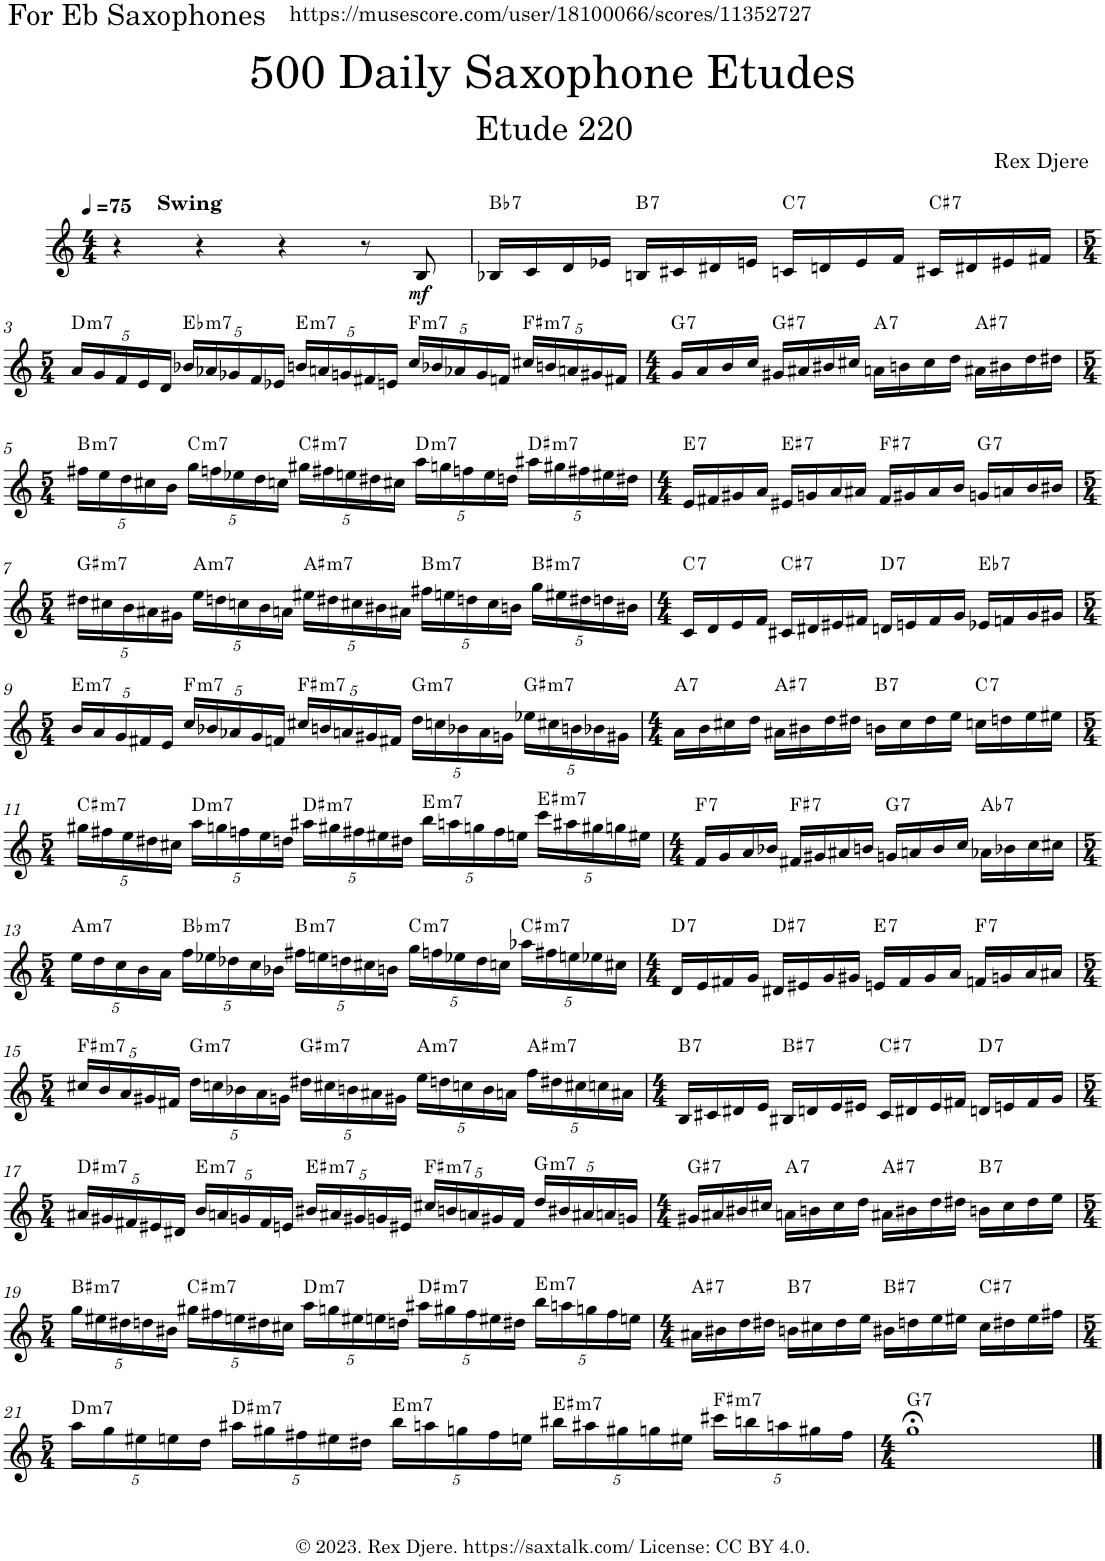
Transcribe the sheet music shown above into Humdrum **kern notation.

**kern	**dynam	**harte
*part1	*part1	*part1
*staff1	*staff1	*
*I"Alto Saxophone	*	*
*I'A. Sax.	*	*
*clefG2	*	*
*Trd5c9	*	*
*k[]	*	*
*M4/4	*	*
*MM75	*	*
=1	=1	=1
!LO:TX:a:B:t=Swing	!	!
4r	.	.
4r	.	.
4r	.	.
8r	.	.
!	!LO:DY:b	!
8B/	mf	.
=2	=2	=2
!	!	!LO:H:kt=7
16B-X/LL	.	Bb:7
16c/	.	.
16d/	.	.
16e-X/JJ	.	.
!	!	!LO:H:kt=7
16Bn/LL	.	B:7
16c#X/	.	.
16d#X/	.	.
16en/JJ	.	.
!	!	!LO:H:kt=7
16cn/LL	.	C:7
16dn/	.	.
16e/	.	.
16f/JJ	.	.
!	!	!LO:H:kt=7
16c#X/LL	.	C#:7
16d#X/	.	.
16e#X/	.	.
16f#X/JJ	.	.
!!LO:LB:g=z
=3	=3	=3
*M5/4	*	*
*Xbrackettup	*	*
!	!	!LO:H:kt=m7
20a/LL	.	D:min7
20g/	.	.
20f/	.	.
20e/	.	.
20d/JJ	.	.
!	!	!LO:H:kt=m7
20b-X/LL	.	Eb:min7
20a-X/	.	.
20g-X/	.	.
20f/	.	.
20e-X/JJ	.	.
!	!	!LO:H:kt=m7
20bn/LL	.	E:min7
20an/	.	.
20gn/	.	.
20f#X/	.	.
20en/JJ	.	.
!	!	!LO:H:kt=m7
20cc/LL	.	F:min7
20b-X/	.	.
20a-X/	.	.
20g/	.	.
20fn/JJ	.	.
!	!	!LO:H:kt=m7
20cc#X/LL	.	F#:min7
20bn/	.	.
20an/	.	.
20g#X/	.	.
20f#X/JJ	.	.
=4	=4	=4
*M4/4	*	*
!	!	!LO:H:kt=7
16g/LL	.	G:7
16a/	.	.
16b/	.	.
16cc/JJ	.	.
!	!	!LO:H:kt=7
16g#X/LL	.	G#:7
16a#X/	.	.
16b#X/	.	.
16cc#X/JJ	.	.
!	!	!LO:H:kt=7
16an\LL	.	A:7
16bn\	.	.
16cc#\	.	.
16dd\JJ	.	.
!	!	!LO:H:kt=7
16a#X\LL	.	A#:7
16b#X\	.	.
16dd\	.	.
16dd#X\JJ	.	.
!!LO:LB:g=z
=5	=5	=5
*M5/4	*	*
!	!	!LO:H:kt=m7
20ff#X\LL	.	B:min7
20ee\	.	.
20dd\	.	.
20cc#X\	.	.
20b\JJ	.	.
!	!	!LO:H:kt=m7
20gg\LL	.	C:min7
20ffn\	.	.
20ee-X\	.	.
20dd\	.	.
20ccn\JJ	.	.
!	!	!LO:H:kt=m7
20gg#X\LL	.	C#:min7
20ff#X\	.	.
20een\	.	.
20dd#X\	.	.
20cc#X\JJ	.	.
!	!	!LO:H:kt=m7
20aa\LL	.	D:min7
20ggn\	.	.
20ffn\	.	.
20ee\	.	.
20ddn\JJ	.	.
!	!	!LO:H:kt=m7
20aa#X\LL	.	D#:min7
20gg#X\	.	.
20ff#X\	.	.
20ee#X\	.	.
20dd#X\JJ	.	.
=6	=6	=6
*M4/4	*	*
!	!	!LO:H:kt=7
16e/LL	.	E:7
16f#X/	.	.
16g#X/	.	.
16a/JJ	.	.
!	!	!LO:H:kt=7
16e#X/LL	.	E#:7
16gn/	.	.
16a/	.	.
16a#X/JJ	.	.
!	!	!LO:H:kt=7
16f#/LL	.	F#:7
16g#X/	.	.
16a#/	.	.
16b/JJ	.	.
!	!	!LO:H:kt=7
16gn/LL	.	G:7
16an/	.	.
16b/	.	.
16b#X/JJ	.	.
!!LO:LB:g=z
=7	=7	=7
*M5/4	*	*
!	!	!LO:H:kt=m7
20dd#X\LL	.	G#:min7
20cc#X\	.	.
20b\	.	.
20a#X\	.	.
20g#X\JJ	.	.
!	!	!LO:H:kt=m7
20ee\LL	.	A:min7
20ddn\	.	.
20ccn\	.	.
20b\	.	.
20an\JJ	.	.
!	!	!LO:H:kt=m7
20ee#X\LL	.	A#:min7
20dd#X\	.	.
20cc#X\	.	.
20b#X\	.	.
20a#X\JJ	.	.
!	!	!LO:H:kt=m7
20ff#X\LL	.	B:min7
20een\	.	.
20ddn\	.	.
20cc#\	.	.
20bn\JJ	.	.
!	!	!LO:H:kt=m7
20gg\LL	.	B#:min7
20ee#X\	.	.
20dd#X\	.	.
20ddn\	.	.
20b#X\JJ	.	.
=8	=8	=8
*M4/4	*	*
!	!	!LO:H:kt=7
16c/LL	.	C:7
16d/	.	.
16e/	.	.
16f/JJ	.	.
!	!	!LO:H:kt=7
16c#X/LL	.	C#:7
16d#X/	.	.
16e#X/	.	.
16f#X/JJ	.	.
!	!	!LO:H:kt=7
16dn/LL	.	D:7
16en/	.	.
16f#/	.	.
16g/JJ	.	.
!	!	!LO:H:kt=7
16e-X/LL	.	Eb:7
16fn/	.	.
16g/	.	.
16g#X/JJ	.	.
!!LO:LB:g=z
=9	=9	=9
*M5/4	*	*
!	!	!LO:H:kt=m7
20b/LL	.	E:min7
20a/	.	.
20g/	.	.
20f#X/	.	.
20e/JJ	.	.
!	!	!LO:H:kt=m7
20cc/LL	.	F:min7
20b-X/	.	.
20a-X/	.	.
20g/	.	.
20fn/JJ	.	.
!	!	!LO:H:kt=m7
20cc#X/LL	.	F#:min7
20bn/	.	.
20an/	.	.
20g#X/	.	.
20f#X/JJ	.	.
!	!	!LO:H:kt=m7
20dd\LL	.	G:min7
20ccn\	.	.
20b-X\	.	.
20a\	.	.
20gn\JJ	.	.
!	!	!LO:H:kt=m7
20ee-X\LL	.	G#:min7
20cc#X\	.	.
20bn\	.	.
20b-X\	.	.
20g#X\JJ	.	.
=10	=10	=10
*M4/4	*	*
!	!	!LO:H:kt=7
16a\LL	.	A:7
16b\	.	.
16cc#X\	.	.
16dd\JJ	.	.
!	!	!LO:H:kt=7
16a#X\LL	.	A#:7
16b#X\	.	.
16dd\	.	.
16dd#X\JJ	.	.
!	!	!LO:H:kt=7
16bn\LL	.	B:7
16cc#\	.	.
16dd#\	.	.
16ee\JJ	.	.
!	!	!LO:H:kt=7
16ccn\LL	.	C:7
16ddn\	.	.
16ee\	.	.
16ee#X\JJ	.	.
!!LO:LB:g=z
=11	=11	=11
*M5/4	*	*
!	!	!LO:H:kt=m7
20gg#X\LL	.	C#:min7
20ff#X\	.	.
20ee\	.	.
20dd#X\	.	.
20cc#X\JJ	.	.
!	!	!LO:H:kt=m7
20aa\LL	.	D:min7
20ggn\	.	.
20ffn\	.	.
20ee\	.	.
20ddn\JJ	.	.
!	!	!LO:H:kt=m7
20aa#X\LL	.	D#:min7
20gg#X\	.	.
20ff#X\	.	.
20ee#X\	.	.
20dd#X\JJ	.	.
!	!	!LO:H:kt=m7
20bb\LL	.	E:min7
20aan\	.	.
20ggn\	.	.
20ff#\	.	.
20een\JJ	.	.
!	!	!LO:H:kt=m7
20ccc\LL	.	E#:min7
20aa#X\	.	.
20gg#X\	.	.
20ggn\	.	.
20ee#X\JJ	.	.
=12	=12	=12
*M4/4	*	*
!	!	!LO:H:kt=7
16f/LL	.	F:7
16g/	.	.
16a/	.	.
16b-X/JJ	.	.
!	!	!LO:H:kt=7
16f#X/LL	.	F#:7
16g#X/	.	.
16a#X/	.	.
16bn/JJ	.	.
!	!	!LO:H:kt=7
16gn/LL	.	G:7
16an/	.	.
16b/	.	.
16cc/JJ	.	.
!	!	!LO:H:kt=7
16a-X\LL	.	Ab:7
16b-X\	.	.
16cc\	.	.
16cc#X\JJ	.	.
!!LO:LB:g=z
=13	=13	=13
*M5/4	*	*
!	!	!LO:H:kt=m7
20ee\LL	.	A:min7
20dd\	.	.
20cc\	.	.
20b\	.	.
20a\JJ	.	.
!	!	!LO:H:kt=m7
20ff\LL	.	Bb:min7
20ee-X\	.	.
20dd-X\	.	.
20cc\	.	.
20b-X\JJ	.	.
!	!	!LO:H:kt=m7
20ff#X\LL	.	B:min7
20een\	.	.
20ddn\	.	.
20cc#X\	.	.
20bn\JJ	.	.
!	!	!LO:H:kt=m7
20gg\LL	.	C:min7
20ffn\	.	.
20ee-X\	.	.
20dd\	.	.
20ccn\JJ	.	.
!	!	!LO:H:kt=m7
20aa-X\LL	.	C#:min7
20ff#X\	.	.
20een\	.	.
20ee-X\	.	.
20cc#X\JJ	.	.
=14	=14	=14
*M4/4	*	*
!	!	!LO:H:kt=7
16d/LL	.	D:7
16e/	.	.
16f#X/	.	.
16g/JJ	.	.
!	!	!LO:H:kt=7
16d#X/LL	.	D#:7
16e#X/	.	.
16g/	.	.
16g#X/JJ	.	.
!	!	!LO:H:kt=7
16en/LL	.	E:7
16f#/	.	.
16g#/	.	.
16a/JJ	.	.
!	!	!LO:H:kt=7
16fn/LL	.	F:7
16gn/	.	.
16a/	.	.
16a#X/JJ	.	.
!!LO:LB:g=z
=15	=15	=15
*M5/4	*	*
!	!	!LO:H:kt=m7
20cc#X/LL	.	F#:min7
20b/	.	.
20a/	.	.
20g#X/	.	.
20f#X/JJ	.	.
!	!	!LO:H:kt=m7
20dd\LL	.	G:min7
20ccn\	.	.
20b-X\	.	.
20a\	.	.
20gn\JJ	.	.
!	!	!LO:H:kt=m7
20dd#X\LL	.	G#:min7
20cc#X\	.	.
20bn\	.	.
20a#X\	.	.
20g#X\JJ	.	.
!	!	!LO:H:kt=m7
20ee\LL	.	A:min7
20ddn\	.	.
20ccn\	.	.
20b\	.	.
20an\JJ	.	.
!	!	!LO:H:kt=m7
20ff\LL	.	A#:min7
20dd#X\	.	.
20cc#X\	.	.
20ccn\	.	.
20a#X\JJ	.	.
=16	=16	=16
*M4/4	*	*
!	!	!LO:H:kt=7
16B/LL	.	B:7
16c#X/	.	.
16d#X/	.	.
16e/JJ	.	.
!	!	!LO:H:kt=7
16B#X/LL	.	B#:7
16dn/	.	.
16e/	.	.
16e#X/JJ	.	.
!	!	!LO:H:kt=7
16c#/LL	.	C#:7
16d#X/	.	.
16e#/	.	.
16f#X/JJ	.	.
!	!	!LO:H:kt=7
16dn/LL	.	D:7
16en/	.	.
16f#/	.	.
16g/JJ	.	.
!!LO:LB:g=z
=17	=17	=17
*M5/4	*	*
!	!	!LO:H:kt=m7
20a#X/LL	.	D#:min7
20g#X/	.	.
20f#X/	.	.
20e#X/	.	.
20d#X/JJ	.	.
!	!	!LO:H:kt=m7
20b/LL	.	E:min7
20an/	.	.
20gn/	.	.
20f#/	.	.
20en/JJ	.	.
!	!	!LO:H:kt=m7
20b#X/LL	.	E#:min7
20a#X/	.	.
20g#X/	.	.
20gn/	.	.
20e#X/JJ	.	.
!	!	!LO:H:kt=m7
20cc#X/LL	.	F#:min7
20bn/	.	.
20an/	.	.
20g#X/	.	.
20f#/JJ	.	.
!	!	!LO:H:kt=m7
20dd/LL	.	G:min7
20b#X/	.	.
20a#X/	.	.
20an/	.	.
20gn/JJ	.	.
=18	=18	=18
*M4/4	*	*
!	!	!LO:H:kt=7
16g#X/LL	.	G#:7
16a#X/	.	.
16b#X/	.	.
16cc#X/JJ	.	.
!	!	!LO:H:kt=7
16an\LL	.	A:7
16bn\	.	.
16cc#\	.	.
16dd\JJ	.	.
!	!	!LO:H:kt=7
16a#X\LL	.	A#:7
16b#X\	.	.
16dd\	.	.
16dd#X\JJ	.	.
!	!	!LO:H:kt=7
16bn\LL	.	B:7
16cc#\	.	.
16dd#\	.	.
16ee\JJ	.	.
!!LO:LB:g=z
=19	=19	=19
*M5/4	*	*
!	!	!LO:H:kt=m7
20gg\LL	.	B#:min7
20ee#X\	.	.
20dd#X\	.	.
20ddn\	.	.
20b#X\JJ	.	.
!	!	!LO:H:kt=m7
20gg#X\LL	.	C#:min7
20ff#X\	.	.
20een\	.	.
20dd#X\	.	.
20cc#X\JJ	.	.
!	!	!LO:H:kt=m7
20aa\LL	.	D:min7
20ggn\	.	.
20ee#X\	.	.
20een\	.	.
20ddn\JJ	.	.
!	!	!LO:H:kt=m7
20aa#X\LL	.	D#:min7
20gg#X\	.	.
20ff#\	.	.
20ee#X\	.	.
20dd#X\JJ	.	.
!	!	!LO:H:kt=m7
20bb\LL	.	E:min7
20aan\	.	.
20ggn\	.	.
20ff#\	.	.
20een\JJ	.	.
=20	=20	=20
*M4/4	*	*
!	!	!LO:H:kt=7
16a#X\LL	.	A#:7
16b#X\	.	.
16dd\	.	.
16dd#X\JJ	.	.
!	!	!LO:H:kt=7
16bn\LL	.	B:7
16cc#X\	.	.
16dd#\	.	.
16ee\JJ	.	.
!	!	!LO:H:kt=7
16b#X\LL	.	B#:7
16ddn\	.	.
16ee\	.	.
16ee#X\JJ	.	.
!	!	!LO:H:kt=7
16cc#\LL	.	C#:7
16dd#X\	.	.
16ee#\	.	.
16ff#X\JJ	.	.
!!LO:LB:g=z
=21	=21	=21
*M5/4	*	*
!	!	!LO:H:kt=m7
20aa\LL	.	D:min7
20gg\	.	.
20ee#X\	.	.
20een\	.	.
20dd\JJ	.	.
!	!	!LO:H:kt=m7
20aa#X\LL	.	D#:min7
20gg#X\	.	.
20ff#X\	.	.
20ee#X\	.	.
20dd#X\JJ	.	.
!	!	!LO:H:kt=m7
20bb\LL	.	E:min7
20aan\	.	.
20ggn\	.	.
20ff#\	.	.
20een\JJ	.	.
!	!	!LO:H:kt=m7
20bb#X\LL	.	E#:min7
20aa#X\	.	.
20gg#X\	.	.
20ggn\	.	.
20ee#X\JJ	.	.
!	!	!LO:H:kt=m7
20ccc#X\LL	.	F#:min7
20bbn\	.	.
20aan\	.	.
20gg#X\	.	.
20ff#\JJ	.	.
=22	=22	=22
*M4/4	*	*
!	!	!LO:H:kt=7
1gg;<	.	G:7
==	==	==
*-	*-	*-
